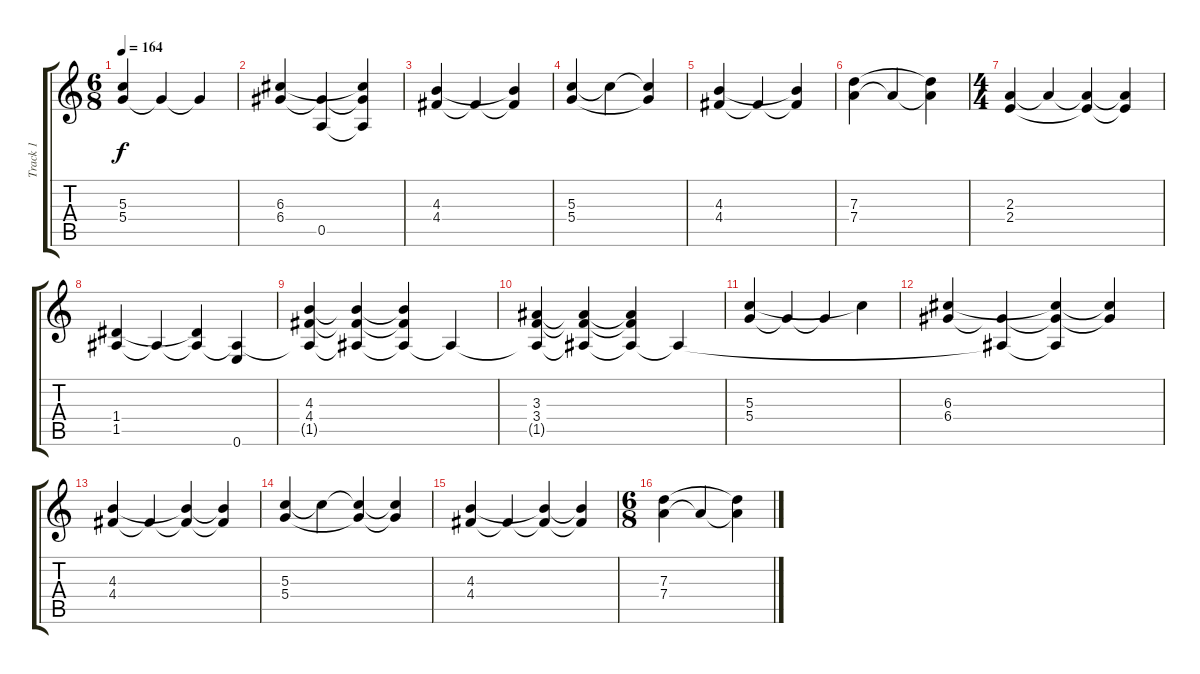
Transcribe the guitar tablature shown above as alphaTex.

\track ("Track 1" "Track 1") {instrument distortionguitar}
\staff {score tabs}
\tuning (E4 B3 G3 D3 A2 E2) {hide}
\ts (6 8)
\tempo 164
\clef g2
\ks c
(5.3 5.4).4{dy f} 5.4{t}.4 5.4{t}.4 |
(6.3 6.4).4 (6.4{t} 0.5).4 (6.3{t} 6.4{t} 0.5{t}).4 |
(4.3 4.4).4 4.4{t}.4 (4.3{t} 4.4{t}).4 |
(5.3 5.4).4 5.3{t}.4 (5.3{t} 5.4{t}).4 |
(4.3 4.4).4 4.4{t}.4 (4.3{t} 4.4{t}).4 |
(7.3 7.4).4 7.4{t}.4 (7.3{t} 7.4{t}).4 |
\ts (4 4)
(2.3 2.4).4 2.3{t}.4 (2.3{t} 2.4{t}).4 (2.3{t} 2.4{t}).4 |
(1.4 1.5).4 1.5{t}.4 (1.4{t} 1.5{t}).4 (1.5{t} 0.6).4 |
(4.3 4.4 1.5{t}).4 (4.3{t} 4.4{t} 1.5{t}).4 (4.3{t} 4.4{t} 1.5{t}).4 1.5{t}.4 |
(3.3 3.4 1.5{t}).4 (3.3{t} 3.4{t} 1.5{t}).4 (3.3{t} 3.4{t} 1.5{t}).4 1.5{t}.4 |
(5.3 5.4).4 5.4{t}.4 5.4{t}.4 5.3{t}.4 |
(6.3 6.4).4 (6.4{t} 1.5{t}).4 (6.3{t} 6.4{t} 1.5{t}).4 (6.3{t} 6.4{t}).4 |
(4.3 4.4).4 4.4{t}.4 (4.3{t} 4.4{t}).4 (4.3{t} 4.4{t}).4 |
(5.3 5.4).4 5.3{t}.4 (5.3{t} 5.4{t}).4 (5.3{t} 5.4{t}).4 |
(4.3 4.4).4 4.4{t}.4 (4.3{t} 4.4{t}).4 (4.3{t} 4.4{t}).4 |
\ts (6 8)
(7.3 7.4).4 7.4{t}.4 (7.3{t} 7.4{t}).4
